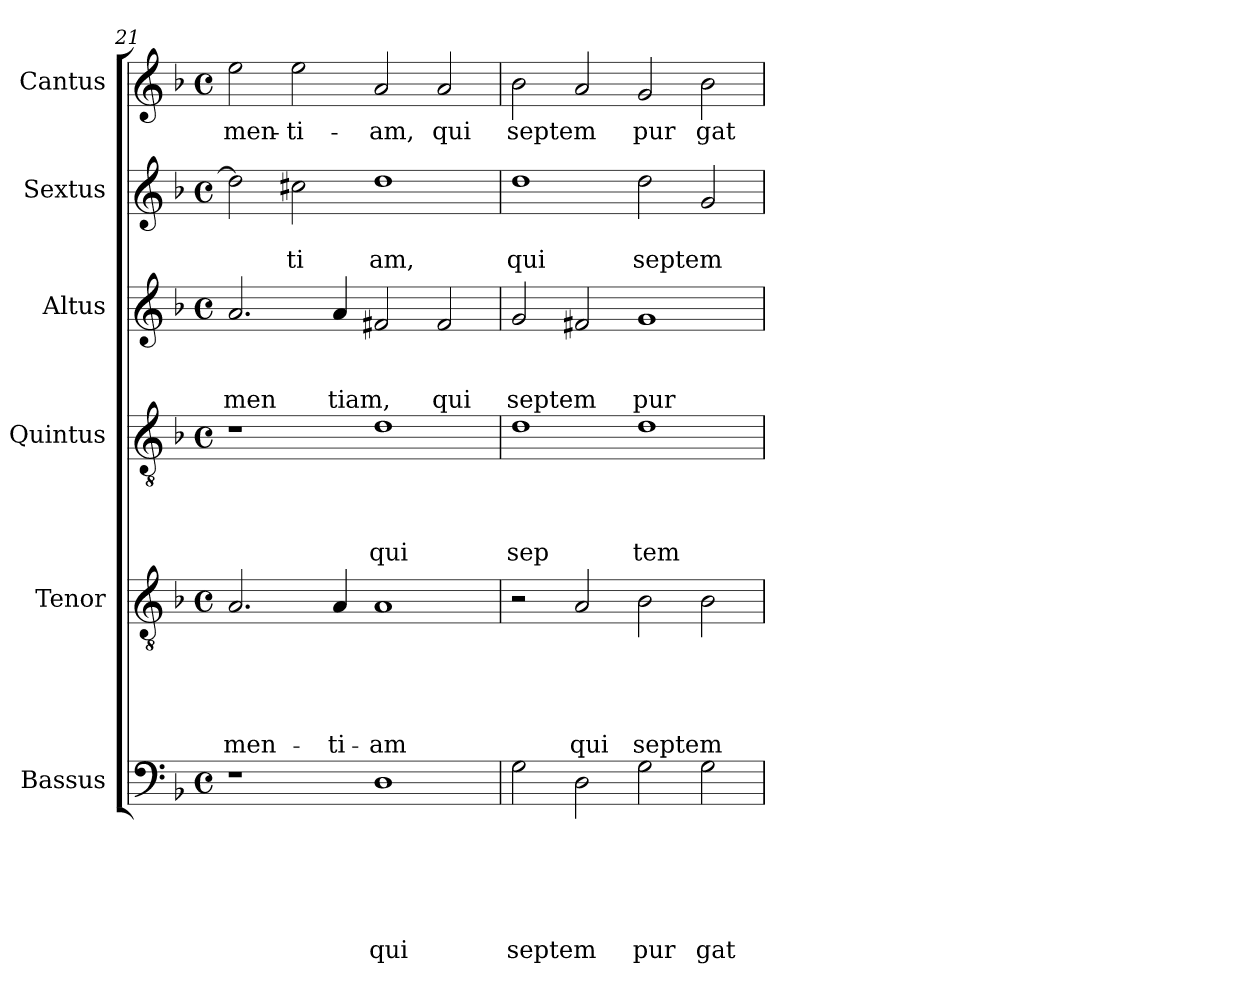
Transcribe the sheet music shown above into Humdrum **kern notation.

**kern	**text	**text	**text	**text	**text	**text	**kern	**text	**text	**text	**text	**text	**kern	**text	**text	**text	**text	**kern	**text	**text	**text	**kern	**text	**text	**kern	**text
*part6	*part6	*part6	*part6	*part6	*part6	*part6	*part5	*part5	*part5	*part5	*part5	*part5	*part4	*part4	*part4	*part4	*part4	*part3	*part3	*part3	*part3	*part2	*part2	*part2	*part1	*part1
*staff6	*staff6	*staff6	*staff6	*staff6	*staff6	*staff6	*staff5	*staff5	*staff5	*staff5	*staff5	*staff5	*staff4	*staff4	*staff4	*staff4	*staff4	*staff3	*staff3	*staff3	*staff3	*staff2	*staff2	*staff2	*staff1	*staff1
*I"Bassus	*	*	*	*	*	*	*I"Tenor	*	*	*	*	*	*I"Quintus	*	*	*	*	*I"Altus	*	*	*	*I"Sextus	*	*	*I"Cantus	*
*I'Bassus	*	*	*	*	*	*	*I'Tenor	*	*	*	*	*	*I'Quintus	*	*	*	*	*I'Altus	*	*	*	*I'Sextus	*	*	*I'Cantus	*
!!LO:PB:g=z
*clefF4	*	*	*	*	*	*	*clefGv2	*	*	*	*	*	*clefGv2	*	*	*	*	*clefG2	*	*	*	*clefG2	*	*	*clefG2	*
*k[b-]	*	*	*	*	*	*	*k[b-]	*	*	*	*	*	*k[b-]	*	*	*	*	*k[b-]	*	*	*	*k[b-]	*	*	*k[b-]	*
*F:	*	*	*	*	*	*	*F:	*	*	*	*	*	*F:	*	*	*	*	*F:	*	*	*	*F:	*	*	*F:	*
*M4/4	*	*	*	*	*	*	*M4/4	*	*	*	*	*	*M4/4	*	*	*	*	*M4/4	*	*	*	*M4/4	*	*	*M4/4	*
*met(c)	*	*	*	*	*	*	*met(c)	*	*	*	*	*	*met(c)	*	*	*	*	*met(c)	*	*	*	*met(c)	*	*	*met(c)	*
=21	=21	=21	=21	=21	=21	=21	=21	=21	=21	=21	=21	=21	=21	=21	=21	=21	=21	=21	=21	=21	=21	=21	=21	=21	=21	=21
!	!	!	!	!	!	!	!	!	!	!	!	!LO:LY:b	!	!	!	!	!	!	!	!	!LO:LY:b	!	!	!	!	!LO:LY:b
1r	.	.	.	.	.	.	2.A/	.	.	.	.	men-	1r	.	.	.	.	2.a/	.	.	-men	2dd\]	.	.	2ee\	-men-
!	!	!	!	!	!	!	!	!	!	!	!	!	!	!	!	!	!	!	!	!	!	!	!	!LO:LY:b	!	!LO:LY:b
.	.	.	.	.	.	.	.	.	.	.	.	.	.	.	.	.	.	.	.	.	.	2cc#X\	.	ti	2ee\	-ti-
!	!	!	!	!	!	!	!	!	!	!	!	!LO:LY:b	!	!	!	!	!	!	!	!	!LO:LY:b	!	!	!	!	!
.	.	.	.	.	.	.	4A/	.	.	.	.	-ti-	.	.	.	.	.	4a/	.	.	tiam,	.	.	.	.	.
!	!	!	!	!	!	!LO:LY:b	!	!	!	!	!	!LO:LY:b	!	!	!	!	!LO:LY:b	!	!	!	!	!	!	!LO:LY:b	!	!LO:LY:b
1D	.	.	.	.	.	qui	1A	.	.	.	.	-am	1d	.	.	.	qui	2f#X/	.	.	.	1dd	.	am,	2a/	-am,
!	!	!	!	!	!	!	!	!	!	!	!	!	!	!	!	!	!	!	!	!	!LO:LY:b	!	!	!	!	!LO:LY:b
.	.	.	.	.	.	.	.	.	.	.	.	.	.	.	.	.	.	2f#/	.	.	qui	.	.	.	2a/	qui
=22!	=22!	=22!	=22!	=22!	=22!	=22!	=22!	=22!	=22!	=22!	=22!	=22!	=22!	=22!	=22!	=22!	=22!	=22!	=22!	=22!	=22!	=22!	=22!	=22!	=22!	=22!
!	!	!	!	!	!	!LO:LY:b	!	!	!	!	!	!	!	!	!	!	!LO:LY:b	!	!	!	!LO:LY:b	!	!	!LO:LY:b	!	!LO:LY:b
2G\	.	.	.	.	.	septem	2r	.	.	.	.	.	1d	.	.	.	sep	2g/	.	.	septem	1dd	.	qui	2b-\	septem
!	!	!	!	!	!	!	!	!	!	!	!	!LO:LY:b	!	!	!	!	!	!	!	!	!	!	!	!	!	!
2D\	.	.	.	.	.	.	2A/	.	.	.	.	qui	.	.	.	.	.	2f#X/	.	.	.	.	.	.	2a/	.
!	!	!	!	!	!	!LO:LY:b	!	!	!	!	!	!LO:LY:b	!	!	!	!	!LO:LY:b	!	!	!	!LO:LY:b	!	!	!LO:LY:b	!	!LO:LY:b
2G\	.	.	.	.	.	pur	2B-\	.	.	.	.	septem	1d	.	.	.	tem	1g	.	.	pur	2dd\	.	septem	2g/	pur
!	!	!	!	!	!	!LO:LY:b	!	!	!	!	!	!	!	!	!	!	!	!	!	!	!	!	!	!	!	!LO:LY:b
2G\	.	.	.	.	.	gat	2B-\	.	.	.	.	.	.	.	.	.	.	.	.	.	.	2g/	.	.	2b-\	gat
=!	=!	=!	=!	=!	=!	=!	=!	=!	=!	=!	=!	=!	=!	=!	=!	=!	=!	=!	=!	=!	=!	=!	=!	=!	=!	=!
*-	*-	*-	*-	*-	*-	*-	*-	*-	*-	*-	*-	*-	*-	*-	*-	*-	*-	*-	*-	*-	*-	*-	*-	*-	*-	*-
